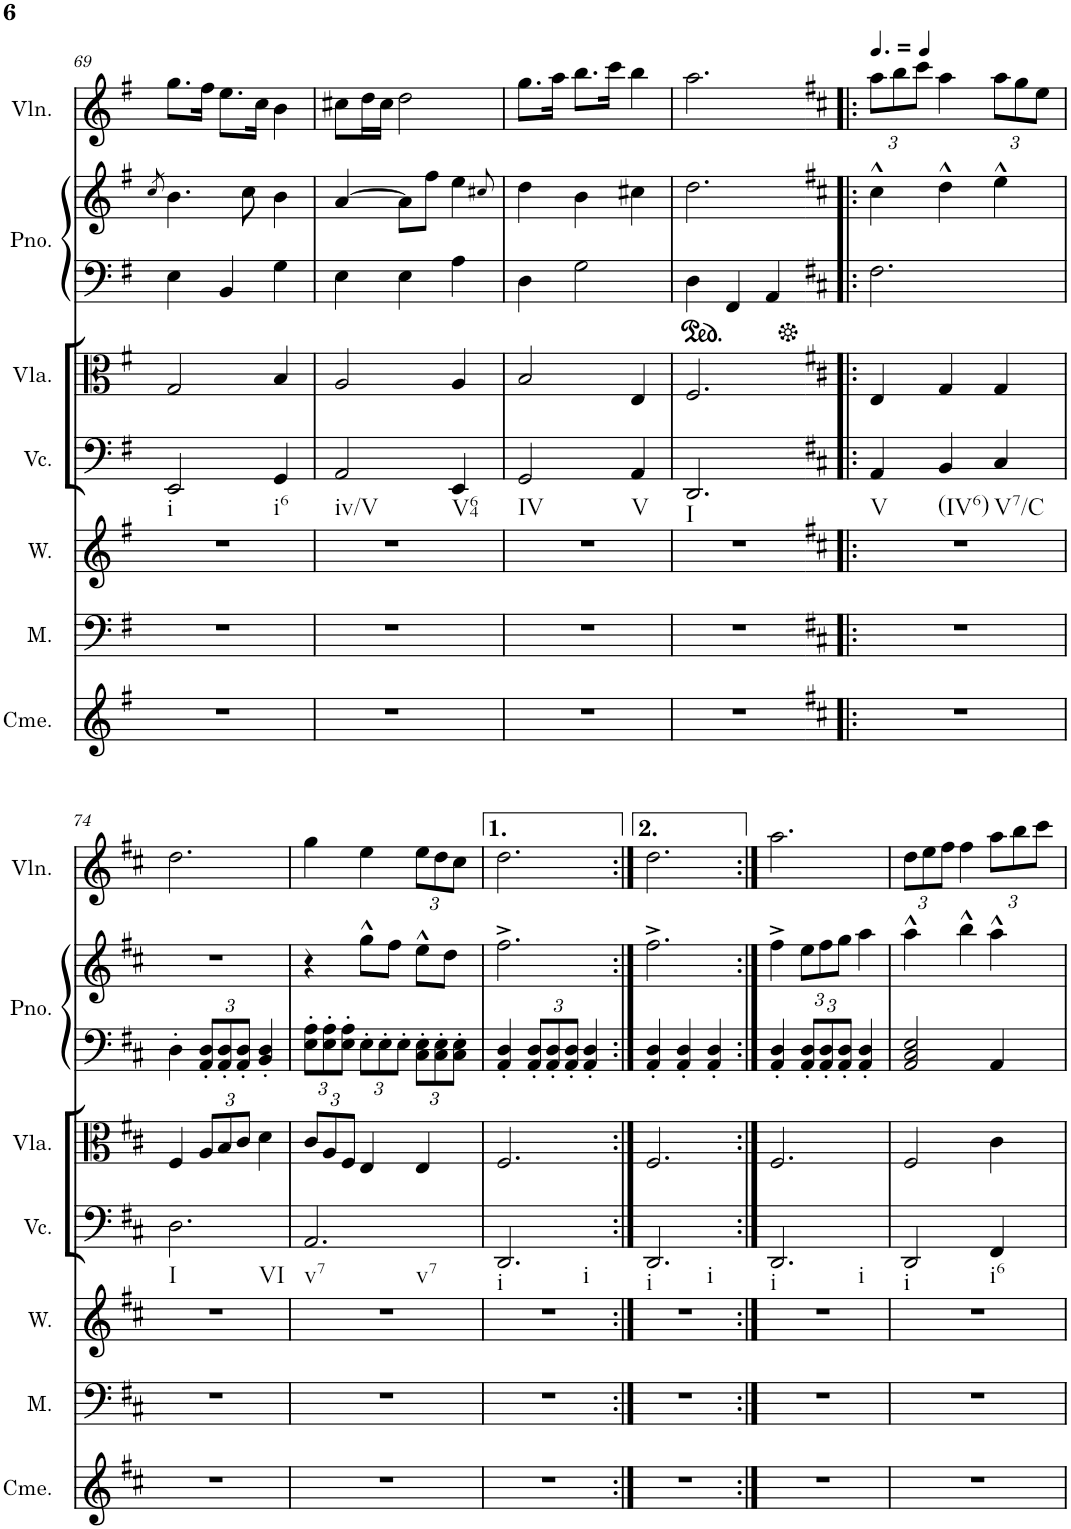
**kern	**kern	**kern	**kern	**kern	**kern	**kern	**kern
*part7	*part6	*part5	*part4	*part3	*part2	*part2	*part1
*staff8	*staff7	*staff6	*staff5	*staff4	*staff3	*staff2	*staff1
*I"Chimes	*I"Men	*I"Women	*I"Violoncello	*I"Viola	*I"Grand Piano	*	*I"Violin
*I'Cme.	*I'M.	*I'W.	*I'Vc.	*I'Vla.	*I'Pno.	*	*I'Vln.
!!LO:PB:g=z
*clefG2	*clefF4	*clefG2	*clefF4	*clefC3	*clefF4	*clefG2	*clefG2
*k[f#]	*k[f#]	*k[f#]	*k[f#]	*k[f#]	*k[f#]	*k[f#]	*k[f#]
*M3/4	*M3/4	*M3/4	*M3/4	*M3/4	*M3/4	*M3/4	*M3/4
=69	=69	=69	=69	=69	=69	=69	=69
.	.	.	.	.	.	8qcc/	.
!	!	!	!LO:TX:b:t=i	!	!	!	!
2.r	2.r	2.r	2EE/	2G/	4E\	4.b\	8.gg\L
.	.	.	.	.	.	.	16ff#\Jk
.	.	.	.	.	4BB/	.	8.ee\L
.	.	.	.	.	.	8cc\	.
.	.	.	.	.	.	.	16cc\Jk
!	!	!	!LO:TX:b:t=i6	!	!	!	!
.	.	.	4GG/	4B/	4G\	4b\	4b\
=70	=70	=70	=70	=70	=70	=70	=70
!	!	!	!LO:TX:b:t=iv/V	!	!	!	!
2.r	2.r	2.r	2AA/	2A/	4E\	[4a/	8cc#X\L
.	.	.	.	.	.	.	16dd\L
.	.	.	.	.	.	.	16cc#\JJ
.	.	.	.	.	4E\	8a\L]	2dd\
.	.	.	.	.	.	8ff#\J	.
!	!	!	!LO:TX:b:t=V64	!	!	!	!
.	.	.	4EE/	4A/	4A\	4ee\	.
.	.	.	.	.	.	8qcc#X/	.
=71	=71	=71	=71	=71	=71	=71	=71
!	!	!	!LO:TX:b:t=IV	!	!	!	!
2.r	2.r	2.r	2GG/	2B/	4D\	4dd\	8.gg\L
.	.	.	.	.	.	.	16aa\Jk
.	.	.	.	.	2G\	4b\	8.bb\L
.	.	.	.	.	.	.	16ccc\Jk
!	!	!	!LO:TX:b:t=V	!	!	!	!
.	.	.	4AA/	4E/	.	4cc#X\	4bb\
=72	=72	=72	=72	=72	=72	=72	=72
!	!	!	!LO:TX:b:t=I	!	!	!	!
2.r	2.r	2.r	2.DD/	2.F#/	4D\	2.dd\	2.aa\
.	.	.	.	.	4FF#/	.	.
.	.	.	.	.	4AA/	.	.
=73!|:	=73!|:	=73!|:	=73!|:	=73!|:	=73!|:	=73!|:	=73!|:
*k[f#c#]	*k[f#c#]	*k[f#c#]	*k[f#c#]	*k[f#c#]	*k[f#c#]	*k[f#c#]	*k[f#c#]
*	*	*	*	*	*	*	*Xbrackettup
!	!	!	!LO:TX:b:t=V	!	!	!	!
2.r	2.r	2.r	4AA/	4E/	2.F#\	4cc#^^\	12aa\L
.	.	.	.	.	.	.	12bb\
.	.	.	.	.	.	.	12ccc#\J
!	!	!	!LO:TX:b:t=(IV6)	!	!	!	!
.	.	.	4BB/	4G/	.	4dd^^\	4aa\
!	!	!	!LO:TX:b:t=V7/C	!	!	!	!
.	.	.	4C#/	4G/	.	4ee^^\	12aa\L
.	.	.	.	.	.	.	12gg\
.	.	.	.	.	.	.	12ee\J
!!LO:LB:g=z
=74	=74	=74	=74	=74	=74	=74	=74
!	!	!	!LO:TX:b:t=I	!	!	!	!
!	!	!	!LO:TX:b:t=VI	!	!	!	!
2.r	2.r	2.r	2.D\	4F#/	4D'\	2.r	2.dd\
*	*	*	*	*Xbrackettup	*Xbrackettup	*	*
.	.	.	.	12A/L	12AA/' 12D/'L	.	.
.	.	.	.	12B/	12AA/' 12D/'	.	.
.	.	.	.	12c#/J	12AA/' 12D/'J	.	.
.	.	.	.	4d\	4BB/' 4D/'	.	.
=75	=75	=75	=75	=75	=75	=75	=75
!	!	!	!LO:TX:b:t=v7	!	!	!	!
!	!	!	!LO:TX:b:t=v7	!	!	!	!
2.r	2.r	2.r	2.AA/	12c#/L	12E\' 12A\'L	4r	4gg\
.	.	.	.	12A/	12E\' 12A\'	.	.
.	.	.	.	12F#/J	12E\' 12A\'J	.	.
.	.	.	.	4E/	12E'\L	8gg^^\L	4ee\
.	.	.	.	.	12E'\	.	.
.	.	.	.	.	.	8ff#\J	.
.	.	.	.	.	12E'\J	.	.
.	.	.	.	4E/	12C#\' 12E\'L	8ee^^\L	12ee\L
.	.	.	.	.	12C#\' 12E\'	.	12dd\
.	.	.	.	.	.	8dd\J	.
.	.	.	.	.	12C#\' 12E\'J	.	12cc#\J
=76	=76	=76	=76	=76	=76	=76	=76
!	!	!	!LO:TX:b:t=i	!	!	!	!
!	!	!	!LO:TX:b:t=i	!	!	!	!
2.r	2.r	2.r	2.DD/	2.F#/	4AA/' 4D/'	2.ff#^\	2.dd\
.	.	.	.	.	12AA/' 12D/'L	.	.
.	.	.	.	.	12AA/' 12D/'	.	.
.	.	.	.	.	12AA/' 12D/'J	.	.
.	.	.	.	.	4AA/' 4D/'	.	.
=77:|!	=77:|!	=77:|!	=77:|!	=77:|!	=77:|!	=77:|!	=77:|!
!	!	!	!LO:TX:b:t=i	!	!	!	!
!	!	!	!LO:TX:b:t=i	!	!	!	!
2.r	2.r	2.r	2.DD/	2.F#/	4AA/' 4D/'	2.ff#^\	2.dd\
.	.	.	.	.	4AA/' 4D/'	.	.
.	.	.	.	.	4AA/' 4D/'	.	.
=78:|!	=78:|!	=78:|!	=78:|!	=78:|!	=78:|!	=78:|!	=78:|!
!	!	!	!LO:TX:b:t=i	!	!	!	!
!	!	!	!LO:TX:b:t=i	!	!	!	!
2.r	2.r	2.r	2.DD/	2.F#/	4AA/' 4D/'	4ff#^\	2.aa\
*	*	*	*	*	*	*Xbrackettup	*
.	.	.	.	.	12AA/' 12D/'L	12ee\L	.
.	.	.	.	.	12AA/' 12D/'	12ff#\	.
.	.	.	.	.	12AA/' 12D/'J	12gg\J	.
.	.	.	.	.	4AA/' 4D/'	4aa\	.
=79	=79	=79	=79	=79	=79	=79	=79
!	!	!	!LO:TX:b:t=i	!	!	!	!
2.r	2.r	2.r	2DD/	2F#/	2AA/ 2C#/ 2E/	4aa^^\	12dd\L
.	.	.	.	.	.	.	12ee\
.	.	.	.	.	.	.	12ff#\J
.	.	.	.	.	.	4bb^^\	4ff#\
!	!	!	!LO:TX:b:t=i6	!	!	!	!
.	.	.	4FF#/	4c#\	4AA/	4aa^^\	12aa\L
.	.	.	.	.	.	.	12bb\
.	.	.	.	.	.	.	12ccc#\J
=	=	=	=	=	=	=	=
*-	*-	*-	*-	*-	*-	*-	*-
